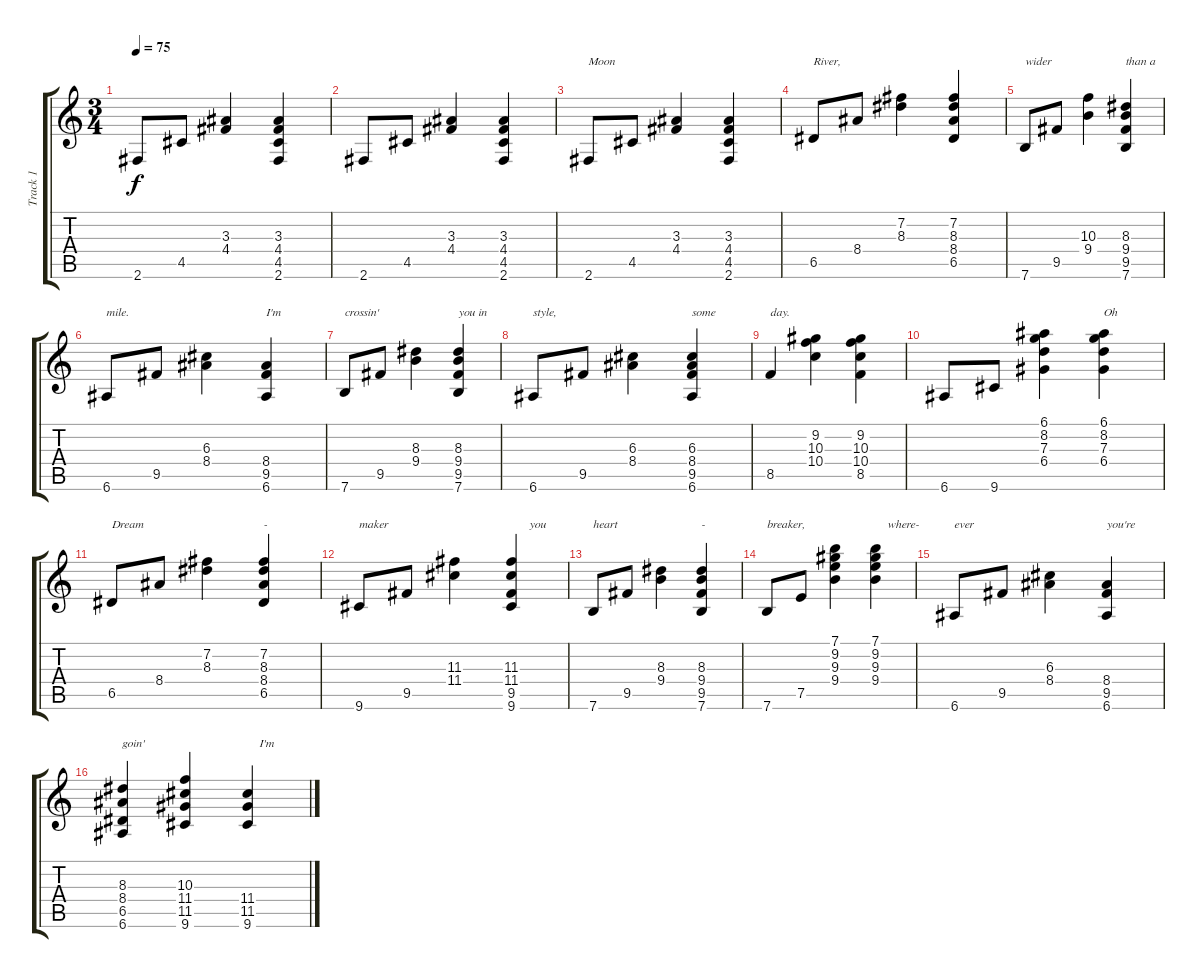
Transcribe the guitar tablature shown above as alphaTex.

\track ("Track 1" "Track 1") {instrument acousticguitarnylon}
\staff {score tabs}
\tuning (E4 B3 G3 D3 A2 E2) {hide}
\ts (3 4)
\tempo 75
\clef g2
\ks c
2.6.8{dy f instrument acousticguitarnylon} 4.5.8 (3.3 4.4).4 (3.3 4.4 4.5 2.6).4 |
2.6.8 4.5.8 (3.3 4.4).4 (3.3 4.4 4.5 2.6).4 |
2.6.8{txt "Moon"} 4.5.8 (3.3 4.4).4 (3.3 4.4 4.5 2.6).4 |
6.5.8{txt "River,"} 8.4.8 (7.2 8.3).4 (7.2 8.3 8.4 6.5).4 |
7.6.8{txt "wider"} 9.5.8 (10.3 9.4).4 (8.3 9.4 9.5 7.6).4{txt "than a "} |
6.6.8{txt "mile. "} 9.5.8 (6.3 8.4).4 (8.4 9.5 6.6).4{txt "I'm"} |
7.6.8{txt "crossin'"} 9.5.8 (8.3 9.4).4 (8.3 9.4 9.5 7.6).4{txt "you in"} |
6.6.8{txt "style,"} 9.5.8 (6.3 8.4).4 (6.3 8.4 9.5 6.6).4{txt "some"} |
8.5.4{txt "day."} (9.2 10.3 10.4).4 (9.2 10.3 10.4 8.5).4 |
6.6.8 9.6.8 (6.1 8.2 7.3 6.4).4 (6.1 8.2 7.3 6.4).4{txt "Oh"} |
6.5.8{txt "Dream"} 8.4.8 (7.2 8.3).4 (7.2 8.3 8.4 6.5).4{txt "-"} |
9.6.8{txt "maker"} 9.5.8 (11.3 11.4).4 (11.3 11.4 9.5 9.6).4{txt "      you"} |
7.6.8{txt "heart"} 9.5.8 (8.3 9.4).4 (8.3 9.4 9.5 7.6).4{txt "-"} |
7.6.8{txt "breaker,"} 7.5.8 (7.1 9.2 9.3 9.4).4 (7.1 9.2 9.3 9.4).4{txt "    where-"} |
6.6.8{txt "ever"} 9.5.8 (6.3 8.4).4 (8.4 9.5 6.6).4{txt "you're"} |
(8.3 8.4 6.5 6.6).4{txt "goin'"} (10.3 11.4 11.5 9.6).4 (11.4 11.5 9.6).4{txt "    I'm"}
